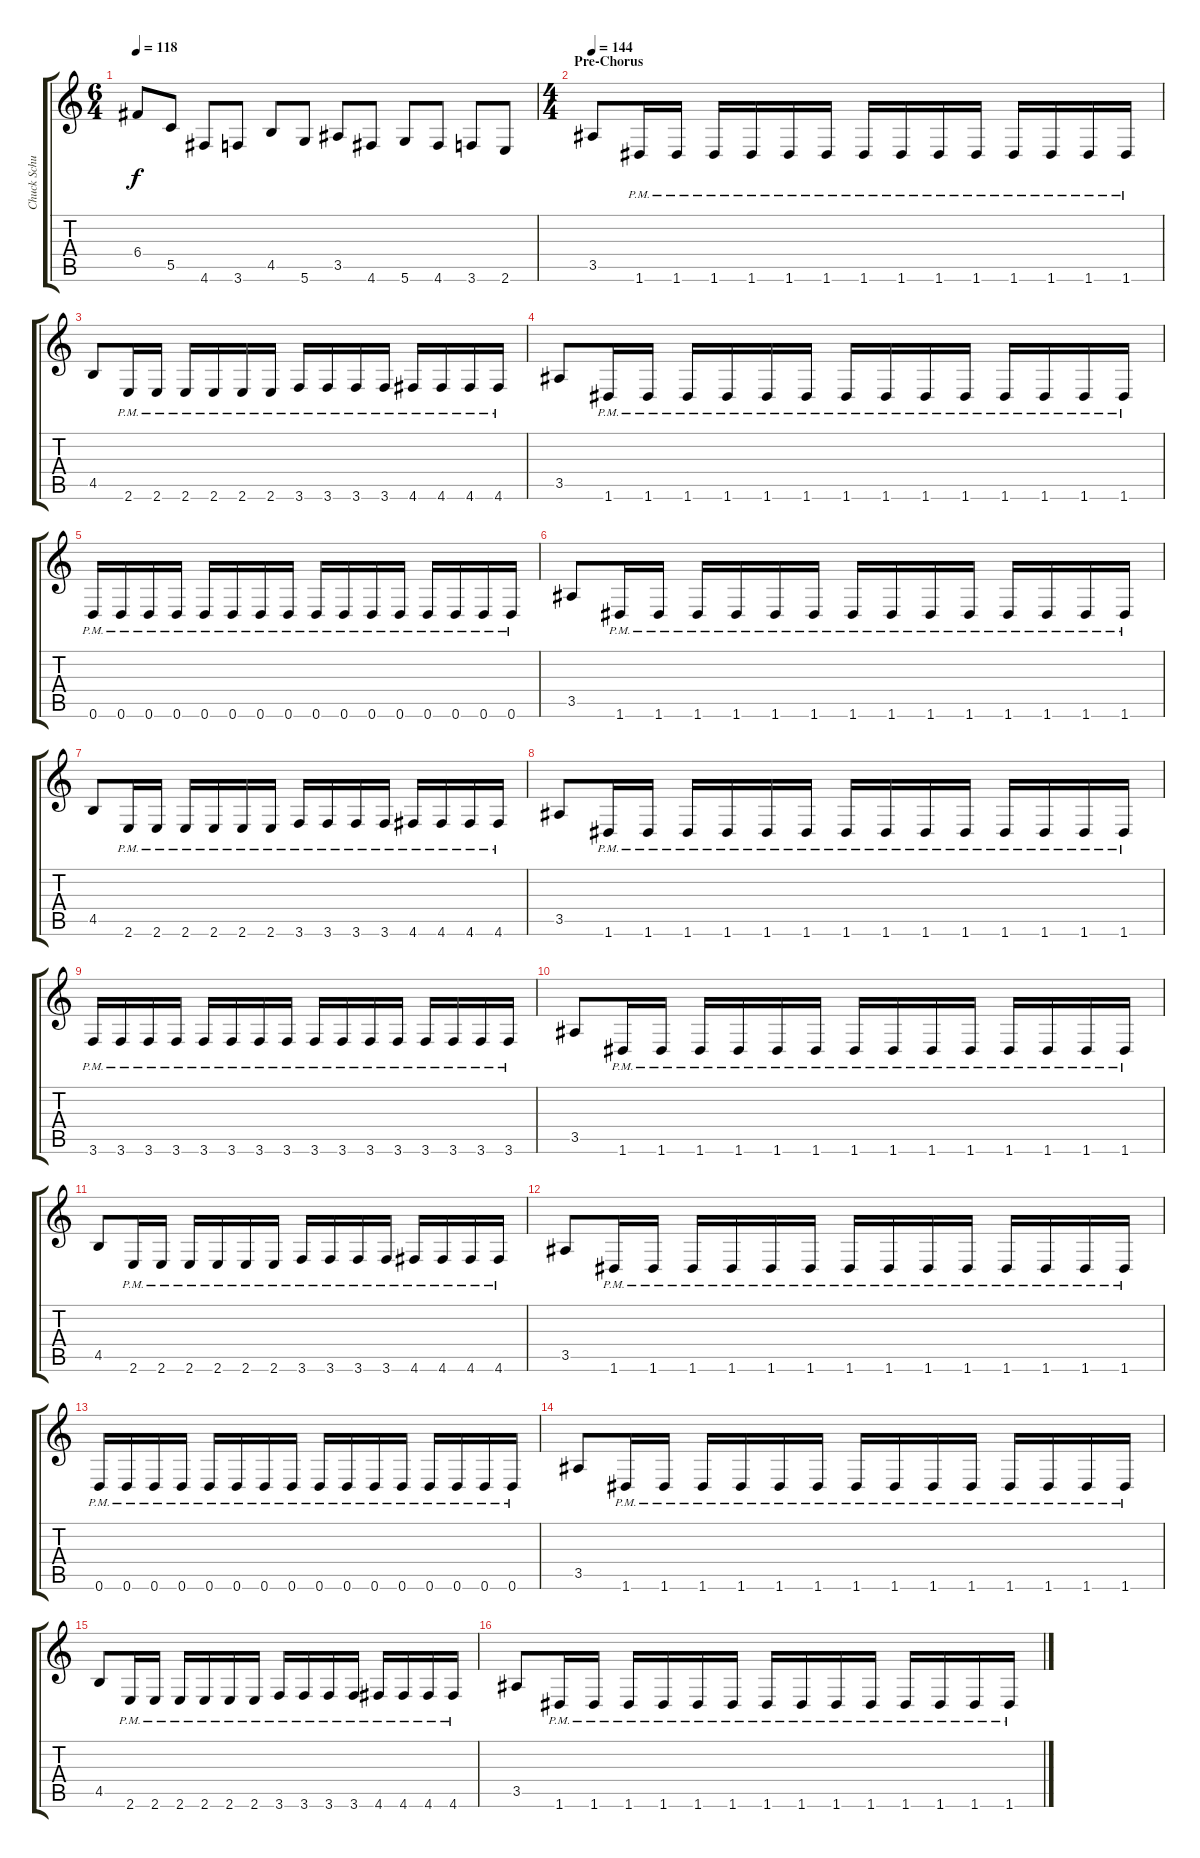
\track ("Chuck Schuldiner" "Chuck Schu") {instrument distortionguitar}
\staff {score tabs}
\tuning (D4 A3 F3 C3 G2 D2) {hide}
\ts (6 4)
\tempo 118
\clef g2
\ks c
6.4.8{dy f} 5.5.8 4.6.8 3.6.8 4.5.8 5.6.8 3.5.8 4.6.8 5.6.8 4.6.8 3.6.8 2.6.8 |
\ts (4 4)
\section ("" "Pre-Chorus")
\tempo 144
3.5.8 1.6{pm}.16 1.6{pm}.16 1.6{pm}.16 1.6{pm}.16 1.6{pm}.16 1.6{pm}.16 1.6{pm}.16 1.6{pm}.16 1.6{pm}.16 1.6{pm}.16 1.6{pm}.16 1.6{pm}.16 1.6{pm}.16 1.6{pm}.16 |
4.5.8 2.6{pm}.16 2.6{pm}.16 2.6{pm}.16 2.6{pm}.16 2.6{pm}.16 2.6{pm}.16 3.6{pm}.16 3.6{pm}.16 3.6{pm}.16 3.6{pm}.16 4.6{pm}.16 4.6{pm}.16 4.6{pm}.16 4.6{pm}.16 |
3.5.8 1.6{pm}.16 1.6{pm}.16 1.6{pm}.16 1.6{pm}.16 1.6{pm}.16 1.6{pm}.16 1.6{pm}.16 1.6{pm}.16 1.6{pm}.16 1.6{pm}.16 1.6{pm}.16 1.6{pm}.16 1.6{pm}.16 1.6{pm}.16 |
0.6{pm}.16 0.6{pm}.16 0.6{pm}.16 0.6{pm}.16 0.6{pm}.16 0.6{pm}.16 0.6{pm}.16 0.6{pm}.16 0.6{pm}.16 0.6{pm}.16 0.6{pm}.16 0.6{pm}.16 0.6{pm}.16 0.6{pm}.16 0.6{pm}.16 0.6{pm}.16 |
3.5.8 1.6{pm}.16 1.6{pm}.16 1.6{pm}.16 1.6{pm}.16 1.6{pm}.16 1.6{pm}.16 1.6{pm}.16 1.6{pm}.16 1.6{pm}.16 1.6{pm}.16 1.6{pm}.16 1.6{pm}.16 1.6{pm}.16 1.6{pm}.16 |
4.5.8 2.6{pm}.16 2.6{pm}.16 2.6{pm}.16 2.6{pm}.16 2.6{pm}.16 2.6{pm}.16 3.6{pm}.16 3.6{pm}.16 3.6{pm}.16 3.6{pm}.16 4.6{pm}.16 4.6{pm}.16 4.6{pm}.16 4.6{pm}.16 |
3.5.8 1.6{pm}.16 1.6{pm}.16 1.6{pm}.16 1.6{pm}.16 1.6{pm}.16 1.6{pm}.16 1.6{pm}.16 1.6{pm}.16 1.6{pm}.16 1.6{pm}.16 1.6{pm}.16 1.6{pm}.16 1.6{pm}.16 1.6{pm}.16 |
3.6{pm}.16 3.6{pm}.16 3.6{pm}.16 3.6{pm}.16 3.6{pm}.16 3.6{pm}.16 3.6{pm}.16 3.6{pm}.16 3.6{pm}.16 3.6{pm}.16 3.6{pm}.16 3.6{pm}.16 3.6{pm}.16 3.6{pm}.16 3.6{pm}.16 3.6{pm}.16 |
3.5.8 1.6{pm}.16 1.6{pm}.16 1.6{pm}.16 1.6{pm}.16 1.6{pm}.16 1.6{pm}.16 1.6{pm}.16 1.6{pm}.16 1.6{pm}.16 1.6{pm}.16 1.6{pm}.16 1.6{pm}.16 1.6{pm}.16 1.6{pm}.16 |
4.5.8 2.6{pm}.16 2.6{pm}.16 2.6{pm}.16 2.6{pm}.16 2.6{pm}.16 2.6{pm}.16 3.6{pm}.16 3.6{pm}.16 3.6{pm}.16 3.6{pm}.16 4.6{pm}.16 4.6{pm}.16 4.6{pm}.16 4.6{pm}.16 |
3.5.8 1.6{pm}.16 1.6{pm}.16 1.6{pm}.16 1.6{pm}.16 1.6{pm}.16 1.6{pm}.16 1.6{pm}.16 1.6{pm}.16 1.6{pm}.16 1.6{pm}.16 1.6{pm}.16 1.6{pm}.16 1.6{pm}.16 1.6{pm}.16 |
0.6{pm}.16 0.6{pm}.16 0.6{pm}.16 0.6{pm}.16 0.6{pm}.16 0.6{pm}.16 0.6{pm}.16 0.6{pm}.16 0.6{pm}.16 0.6{pm}.16 0.6{pm}.16 0.6{pm}.16 0.6{pm}.16 0.6{pm}.16 0.6{pm}.16 0.6{pm}.16 |
3.5.8 1.6{pm}.16 1.6{pm}.16 1.6{pm}.16 1.6{pm}.16 1.6{pm}.16 1.6{pm}.16 1.6{pm}.16 1.6{pm}.16 1.6{pm}.16 1.6{pm}.16 1.6{pm}.16 1.6{pm}.16 1.6{pm}.16 1.6{pm}.16 |
4.5.8 2.6{pm}.16 2.6{pm}.16 2.6{pm}.16 2.6{pm}.16 2.6{pm}.16 2.6{pm}.16 3.6{pm}.16 3.6{pm}.16 3.6{pm}.16 3.6{pm}.16 4.6{pm}.16 4.6{pm}.16 4.6{pm}.16 4.6{pm}.16 |
3.5.8 1.6{pm}.16 1.6{pm}.16 1.6{pm}.16 1.6{pm}.16 1.6{pm}.16 1.6{pm}.16 1.6{pm}.16 1.6{pm}.16 1.6{pm}.16 1.6{pm}.16 1.6{pm}.16 1.6{pm}.16 1.6{pm}.16 1.6{pm}.16
